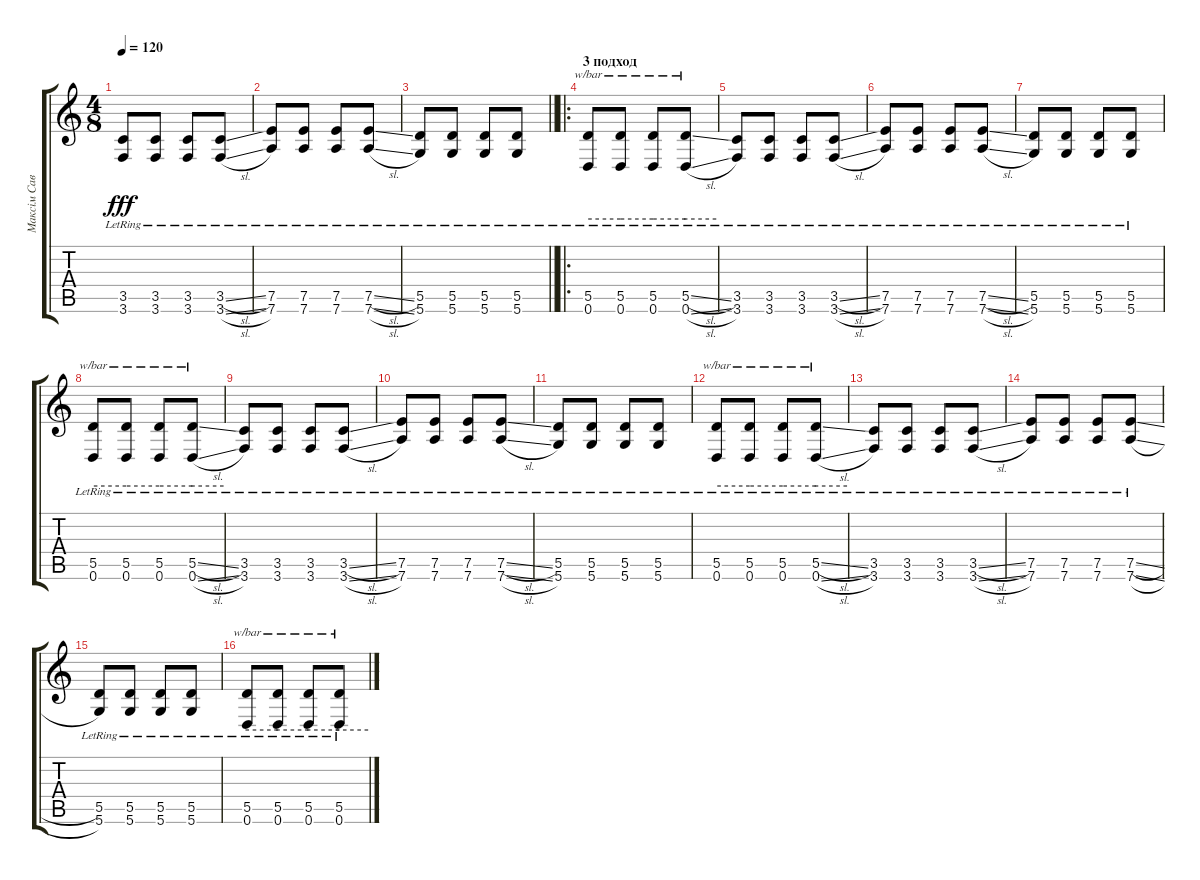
\track ("Максім Савчук - Guitar 1" "Максім Сав") {instrument electricguitarclean}
\staff {score tabs}
\tuning (E4 B3 G3 D3 A2 D2) {hide}
\ts (4 8)
\tempo 120
\clef g2
\ks c
(3.5{lr} 3.6{lr}).8{dy fff} (3.5{lr} 3.6{lr}).8 (3.5{lr} 3.6{lr}).8 (3.5{sl lr} 3.6{sl lr}).8 |
(7.5{lr} 7.6{lr}).8 (7.5{lr} 7.6{lr}).8 (7.5{lr} 7.6{lr}).8 (7.5{sl lr} 7.6{sl lr}).8 |
\barLineRight lightlight
(5.5{lr} 5.6{lr}).8 (5.5{lr} 5.6{lr}).8 (5.5{lr} 5.6{lr}).8 (5.5{lr} 5.6{lr}).8 |
\ro
\section ("" "3 подход")
(5.5{lr} 0.6{lr}).8{tbe (hold default 0 0 60 0) volume 16 balance 0} (5.5{lr} 0.6{lr}).8{tbe (hold default 0 0 60 0)} (5.5{lr} 0.6{lr}).8{tbe (hold default 0 0 60 0)} (5.5{sl lr} 0.6{sl lr}).8{tbe (hold default 0 0 60 0)} |
(3.5{lr} 3.6{lr}).8 (3.5{lr} 3.6{lr}).8 (3.5{lr} 3.6{lr}).8 (3.5{sl lr} 3.6{sl lr}).8 |
(7.5{lr} 7.6{lr}).8 (7.5{lr} 7.6{lr}).8 (7.5{lr} 7.6{lr}).8 (7.5{sl lr} 7.6{sl lr}).8 |
(5.5{lr} 5.6{lr}).8 (5.5{lr} 5.6{lr}).8 (5.5{lr} 5.6{lr}).8 (5.5{lr} 5.6{lr}).8 |
(5.5{lr} 0.6{lr}).8{tbe (hold default 0 0 60 0)} (5.5{lr} 0.6{lr}).8{tbe (hold default 0 0 60 0)} (5.5{lr} 0.6{lr}).8{tbe (hold default 0 0 60 0)} (5.5{sl lr} 0.6{sl lr}).8{tbe (hold default 0 0 60 0)} |
(3.5{lr} 3.6{lr}).8 (3.5{lr} 3.6{lr}).8 (3.5{lr} 3.6{lr}).8 (3.5{sl lr} 3.6{sl lr}).8 |
(7.5{lr} 7.6{lr}).8 (7.5{lr} 7.6{lr}).8 (7.5{lr} 7.6{lr}).8 (7.5{sl lr} 7.6{sl lr}).8 |
(5.5{lr} 5.6{lr}).8 (5.5{lr} 5.6{lr}).8 (5.5{lr} 5.6{lr}).8 (5.5{lr} 5.6{lr}).8 |
(5.5{lr} 0.6{lr}).8{tbe (hold default 0 0 60 0)} (5.5{lr} 0.6{lr}).8{tbe (hold default 0 0 60 0)} (5.5{lr} 0.6{lr}).8{tbe (hold default 0 0 60 0)} (5.5{sl lr} 0.6{sl lr}).8{tbe (hold default 0 0 60 0)} |
(3.5{lr} 3.6{lr}).8 (3.5{lr} 3.6{lr}).8 (3.5{lr} 3.6{lr}).8 (3.5{sl lr} 3.6{sl lr}).8 |
(7.5{lr} 7.6{lr}).8 (7.5{lr} 7.6{lr}).8 (7.5{lr} 7.6{lr}).8 (7.5{sl lr} 7.6{sl lr}).8 |
(5.5{lr} 5.6{lr}).8 (5.5{lr} 5.6{lr}).8 (5.5{lr} 5.6{lr}).8 (5.5{lr} 5.6{lr}).8 |
(5.5{lr} 0.6{lr}).8{tbe (hold default 0 0 60 0)} (5.5{lr} 0.6{lr}).8{tbe (hold default 0 0 60 0)} (5.5{lr} 0.6{lr}).8{tbe (hold default 0 0 60 0)} (5.5{sl lr} 0.6{sl lr}).8{tbe (hold default 0 0 60 0)}
